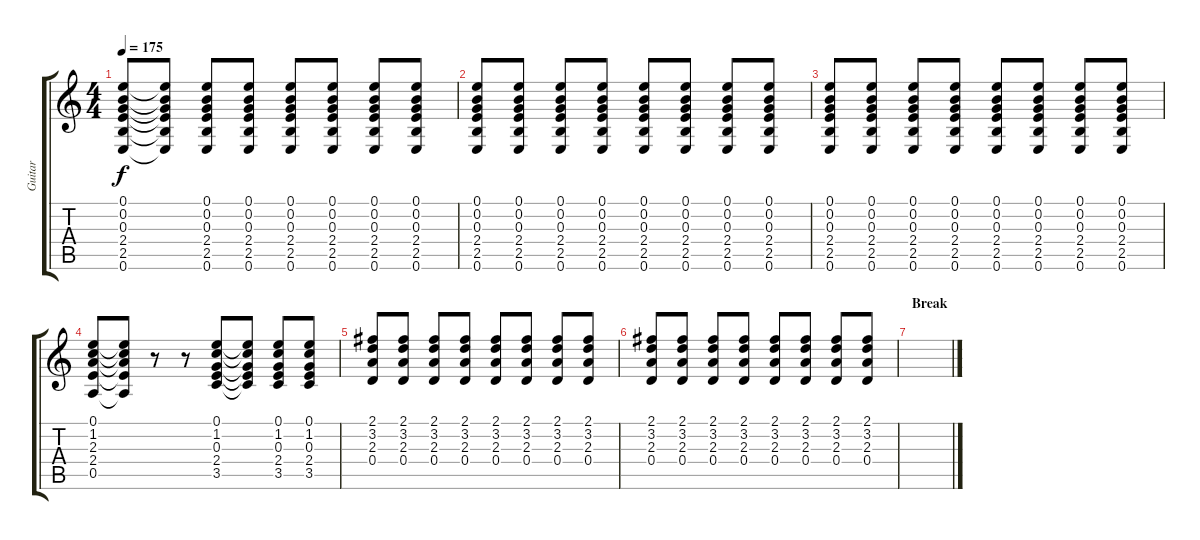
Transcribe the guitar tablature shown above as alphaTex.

\track ("Guitar" "Guitar") {instrument acousticguitarsteel}
\staff {score tabs}
\tuning (E4 B3 G3 D3 A2 E2) {hide}
\ts (4 4)
\tempo 175
\clef g2
\ks c
(0.1 0.2 0.3 2.4 2.5 0.6).8{dy f} (0.1{t} 0.2{t} 0.3{t} 2.4{t} 2.5{t} 0.6{t}).8 (0.1 0.2 0.3 2.4 2.5 0.6).8 (0.1 0.2 0.3 2.4 2.5 0.6).8 (0.1 0.2 0.3 2.4 2.5 0.6).8 (0.1 0.2 0.3 2.4 2.5 0.6).8 (0.1 0.2 0.3 2.4 2.5 0.6).8 (0.1 0.2 0.3 2.4 2.5 0.6).8 |
(0.1 0.2 0.3 2.4 2.5 0.6).8 (0.1 0.2 0.3 2.4 2.5 0.6).8 (0.1 0.2 0.3 2.4 2.5 0.6).8 (0.1 0.2 0.3 2.4 2.5 0.6).8 (0.1 0.2 0.3 2.4 2.5 0.6).8 (0.1 0.2 0.3 2.4 2.5 0.6).8 (0.1 0.2 0.3 2.4 2.5 0.6).8 (0.1 0.2 0.3 2.4 2.5 0.6).8 |
(0.1 0.2 0.3 2.4 2.5 0.6).8 (0.1 0.2 0.3 2.4 2.5 0.6).8 (0.1 0.2 0.3 2.4 2.5 0.6).8 (0.1 0.2 0.3 2.4 2.5 0.6).8 (0.1 0.2 0.3 2.4 2.5 0.6).8 (0.1 0.2 0.3 2.4 2.5 0.6).8 (0.1 0.2 0.3 2.4 2.5 0.6).8 (0.1 0.2 0.3 2.4 2.5 0.6).8 |
(0.1 1.2 2.3 2.4 0.5).8 (0.1{t} 1.2{t} 2.3{t} 2.4{t} 0.5{t}).8 r.8 r.8 (0.1 1.2 0.3 2.4 3.5).8 (0.1{t} 1.2{t} 0.3{t} 2.4{t} 3.5{t}).8 (0.1 1.2 0.3 2.4 3.5).8 (0.1 1.2 0.3 2.4 3.5).8 |
(2.1 3.2 2.3 0.4).8 (2.1 3.2 2.3 0.4).8 (2.1 3.2 2.3 0.4).8 (2.1 3.2 2.3 0.4).8 (2.1 3.2 2.3 0.4).8 (2.1 3.2 2.3 0.4).8 (2.1 3.2 2.3 0.4).8 (2.1 3.2 2.3 0.4).8 |
(2.1 3.2 2.3 0.4).8 (2.1 3.2 2.3 0.4).8 (2.1 3.2 2.3 0.4).8 (2.1 3.2 2.3 0.4).8 (2.1 3.2 2.3 0.4).8 (2.1 3.2 2.3 0.4).8 (2.1 3.2 2.3 0.4).8 (2.1 3.2 2.3 0.4).8 |
\section ("" "Break")
